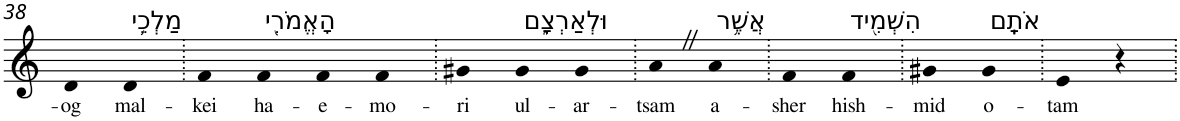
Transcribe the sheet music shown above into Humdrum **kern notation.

**kern	**text
*part1	*part1
*staff1	*staff1
*I"Piano	*
*I'Pno	*
!!LO:PB:g=z
*clefG2	*
*k[]	*
=38	=38
!	!LO:LY:b
4d	-og
!LO:TX:a:t=מַלְכֵ֥י	!
!	!LO:LY:b
4d	mal-
=39.	=39.
!	!LO:LY:b
4f	-kei
!LO:TX:a:t=הָאֱמֹרִ֖י	!
!	!LO:LY:b
4f	ha-
!	!LO:LY:b
4f	-e-
!	!LO:LY:b
4f	-mo-
=40.	=40.
!	!LO:LY:b
4g#X	-ri
!LO:TX:a:t=וּלְאַרְצָ֑ם	!
!	!LO:LY:b
4g#	ul-
!	!LO:LY:b
4g#	-ar-
=41.	=41.
!	!LO:LY:b
4aZ	-tsam
!LO:TX:a:t=אֲשֶׁ֥ר	!
!	!LO:LY:b
4a	a-
=42.	=42.
!	!LO:LY:b
4f	-sher
!LO:TX:a:t=הִשְׁמִ֖יד	!
!	!LO:LY:b
4f	hish-
=43.	=43.
!	!LO:LY:b
4g#X	-mid
!LO:TX:a:t=אֹתָֽם	!
!	!LO:LY:b
4g#	o-
=44.	=44.
!	!LO:LY:b
4e	-tam
4r	.
=.	=.
*-	*-
